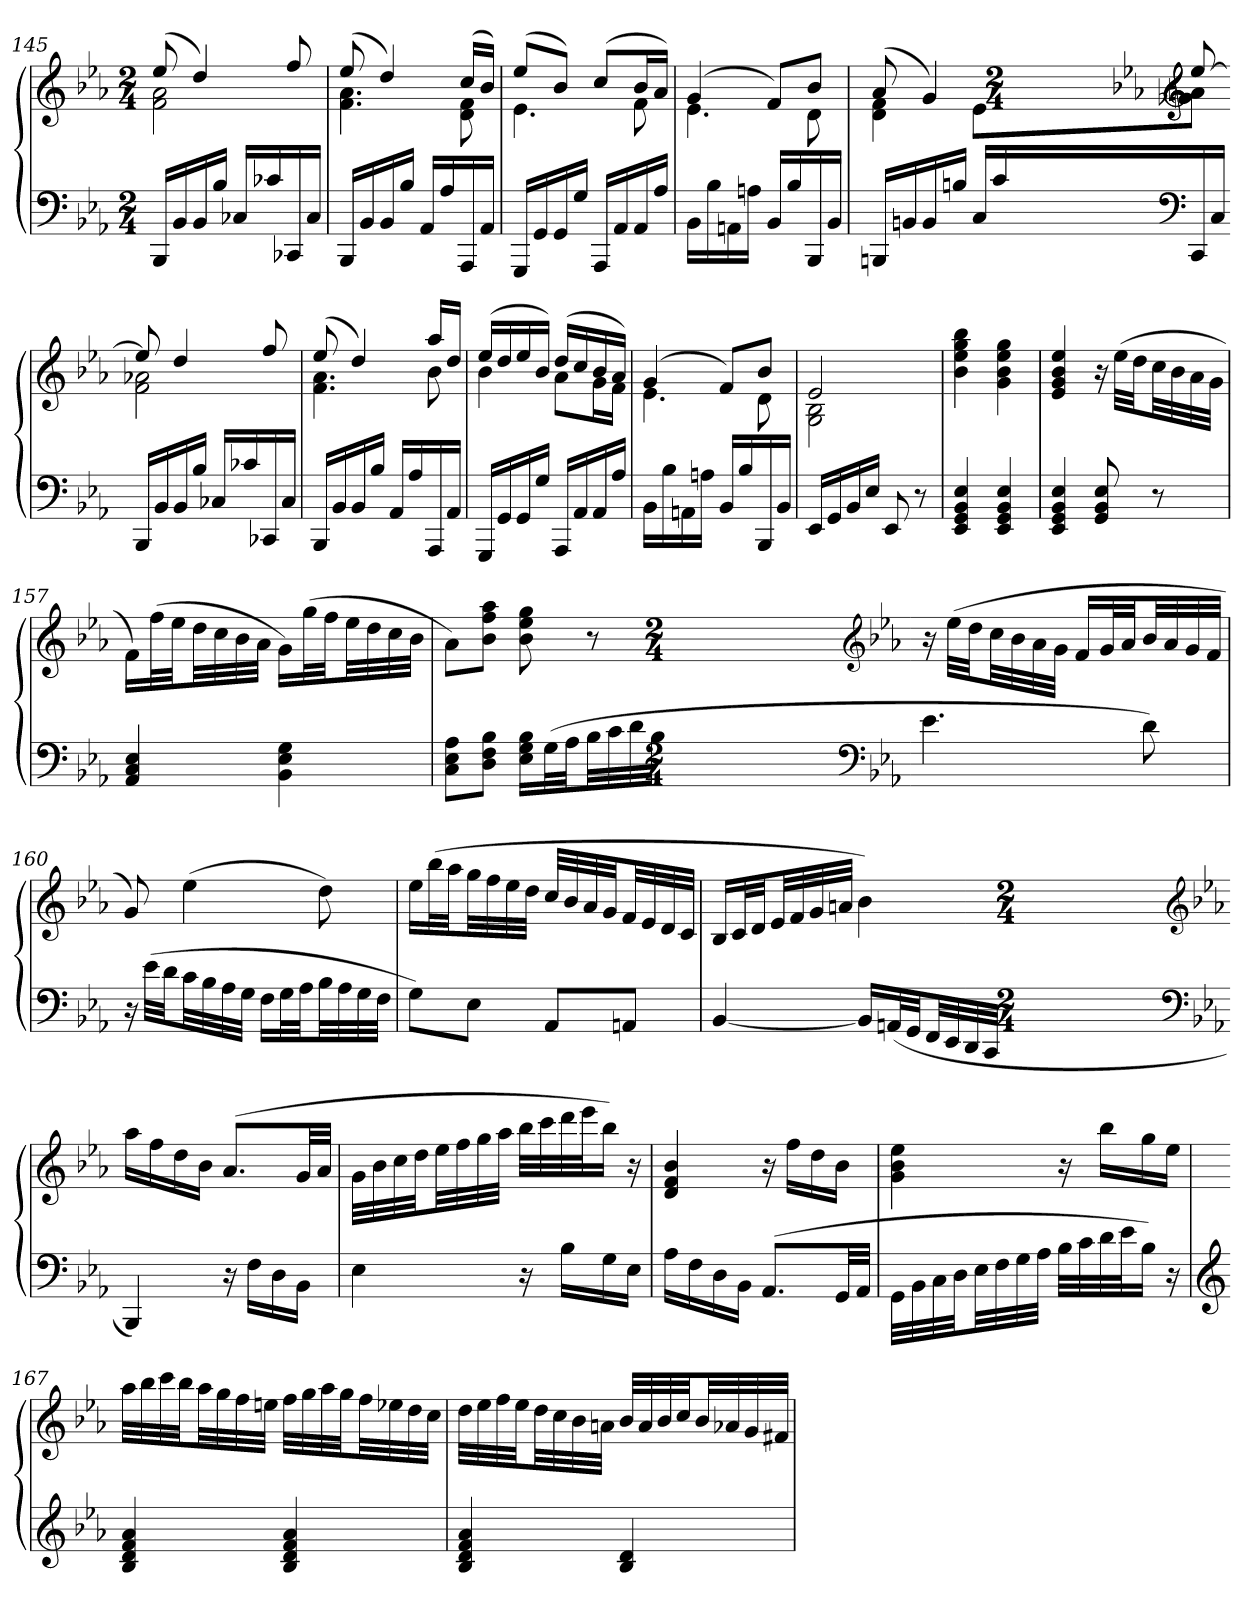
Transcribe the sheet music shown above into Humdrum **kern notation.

**kern	**kern
*part1	*part1
*staff2	*staff1
*clefF4	*clefG2
*k[b-e-a-]	*k[b-e-a-]
*M2/4	*M2/4
=145	=145
*	*^
16BBB-LL	(8ee-	2f 2a-
16BB-	.	.
16BB-	4dd)	.
16B-JJ	.	.
16C-XLL	.	.
16c-X	.	.
16CC-X	8ff	.
16C-JJ	.	.
=146	=146	=146
16BBB-LL	(8ee-	4.f 4.a-
16BB-	.	.
16BB-	4dd)	.
16B-JJ	.	.
16AA-LL	.	.
16A-	.	.
16AAA-	(16ccLL	8d 8f
16AA-JJ	16b-JJ)	.
=147	=147	=147
16GGGLL	(8ee-L	4.e-
16GG	.	.
16GG	8b-J)	.
16GJJ	.	.
16AAA-LL	(8ccL	.
16AA-	.	.
16AA-	16b-L	8f
16A-JJ	16a-JJ)	.
=148	=148	=148
16BB-LL	(4g	4.e-
16B-	.	.
16AAn	.	.
16AnJJ	.	.
16BB-LL	8fL)	.
16B-	.	.
16BBB-	8b-J	8d
16BB-JJ	.	.
=149	=149	=149
16BBBnLL	(8a-	4d 4f
16BBn	.	.
16BB	4g)	.
16BnJJ	.	.
16CLL	.	8e-L
16c	.	.
*clefF4	*clefG2	*
*k[b-e-a-]	*k[b-e-a-]	*
*M2/4	*M2/4	*
16CC	[8ee-	8g-X 8anJ
16CJJ	.	.
=-	=-	=-
16BBB-LL	8ee-]	2f 2a-X
16BB-	.	.
16BB-	4dd	.
16B-JJ	.	.
16C-XLL	.	.
16c-X	.	.
16CC-X	8ff	.
16C-JJ	.	.
=151	=151	=151
16BBB-LL	(8ee-	4.f 4.a-
16BB-	.	.
16BB-	4dd)	.
16B-JJ	.	.
16AA-LL	.	.
16A-	.	.
16AAA-	16aa-LL	8b-
16AA-JJ	16ddJJ	.
=152	=152	=152
16GGGLL	(16ee-LL	4b-
16GG	16dd	.
16GG	16ee-	.
16GJJ	16b-JJ)	.
16AAA-LL	(16ddLL	8a-L
16AA-	16cc	.
16AA-	16b-	16gL
16A-JJ	16a-JJ)	16fJJ
=153	=153	=153
16BB-LL	(4g	4.e-
16B-	.	.
16AAn	.	.
16AnJJ	.	.
16BB-LL	8fL)	.
16B-	.	.
16BBB-	8b-J	8d
16BB-JJ	.	.
=154	=154	=154
16EE-LL	2e-	2G 2B-
16GG	.	.
16BB-	.	.
16E-JJ	.	.
8EE-	.	.
8r	.	.
*	*v	*v
=	=
4EE- 4GG 4BB- 4E-	4b- 4ee- 4gg 4bb-
4EE- 4GG 4BB- 4E-	4g 4b- 4ee- 4gg
=156	=156
4EE- 4GG 4BB- 4E-	4e- 4g 4b- 4ee-
8GG 8BB- 8E-	16r
.	(32ee-LLL
.	32ddJJ
8r	32ccLL
.	32b-
.	32a-
.	32gJJJ
=157	=157
4AA- 4C 4E-	16fLL)
.	(32ffL
.	32ee-JJ
.	32ddLL
.	32cc
.	32b-
.	32a-JJJ
4BB- 4E- 4G	16gLL)
.	(32ggL
.	32ffJJ
.	32ee-LL
.	32dd
.	32cc
.	32b-JJJ
=158	=158
8C 8E- 8A-L	8a-L)
8D 8F 8B-J	8b- 8ff 8aa-J
16E- 16G 16B-LL	8b- 8ee- 8gg
(32GL	.
32A-JJ	.
32B-LL	8r
32c	.
32d	.
32B-JJJ	.
*clefF4	*clefG2
*k[b-e-a-]	*k[b-e-a-]
*M2/4	*M2/4
=-	=-
4.e-	16r
.	(32ee-LLL
.	32ddJJ
.	32ccLL
.	32b-
.	32a-
.	32gJJJ
.	16fLL
.	32gL
.	32a-JJ
8d)	32b-LL
.	32a-
.	32g
.	32fJJJ
=160	=160
16r	8g)
(32e-LLL	.
32dJJ	.
32cLL	(4ee-
32B-	.
32A-	.
32GJJJ	.
16FLL	.
32GL	.
32A-JJ	.
32B-LL	8dd)
32A-	.
32G	.
32FJJJ	.
=161	=161
8GL)	16ee-LL
.	(32bb-L
.	32aa-JJ
8E-J	32ggLL
.	32ff
.	32ee-
.	32ddJJJ
8AA-L	32ccLLL
.	32b-
.	32a-
.	32gJJ
8AAnJ	32fLL
.	32e-
.	32d
.	32cJJJ
=162	=162
[4BB-	16B-LL
.	32cL
.	32dJJ
.	32e-LL
.	32f
.	32g
.	32anJJJ
16BB-LL]	4b-)
(32AAnL	.
32GGJJ	.
32FFLL	.
32EE-	.
32DD	.
32CCJJJ	.
*clefF4	*clefG2
*k[b-e-a-]	*k[b-e-a-]
*M2/4	*M2/4
=-	=-
4BBB-)	16aa-LL
.	16ff
.	16dd
.	16b-JJ
16r	(8.a-L
16FLL	.
16D	.
16BB-JJ	32gLL
.	32a-JJJ
=164	=164
4E-	32gLLL
.	32b-
.	32cc
.	32ddJJ
.	32ee-LL
.	32ff
.	32gg
.	32aa-JJJ
16r	32bb-LLL
.	32ccc
16B-LL	32ddd
.	32eee-J
16G	16bb-JJ)
16E-JJ	16r
=165	=165
16A-LL	4d 4f 4b-
16F	.
16D	.
16BB-JJ	.
(8.AA-L	16r
.	16ffLL
.	16dd
32GGLL	16b-JJ
32AA-JJJ	.
=166	=166
32GGLLL	4g 4b- 4ee-
32BB-	.
32C	.
32DJJ	.
32E-LL	.
32F	.
32G	.
32A-JJJ	.
32B-LLL	16r
32c	.
32d	16bb-LL
32e-J	.
16B-JJ)	16gg
16r	16ee-JJ
=167	=167
*clefG2	*
4B- 4d 4f 4a-	32aa-LLL
.	32bb-
.	32ccc
.	32bb-JJ
.	32aa-LL
.	32gg
.	32ff
.	32eenJJJ
4B- 4d 4f 4a-	32ffLLL
.	32gg
.	32aa-
.	32ggJJ
.	32ffLL
.	32ee-X
.	32dd
.	32ccJJJ
=168	=168
4B- 4d 4f 4a-	32ddLLL
.	32ee-
.	32ff
.	32ee-JJ
.	32ddLL
.	32cc
.	32b-
.	32anJJJ
4B- 4d	32b-LLL
.	32a
.	32b-
.	32ccJJ
.	32b-LL
.	32a-X
.	32g
.	32f#XJJJ
=	=
*-	*-
